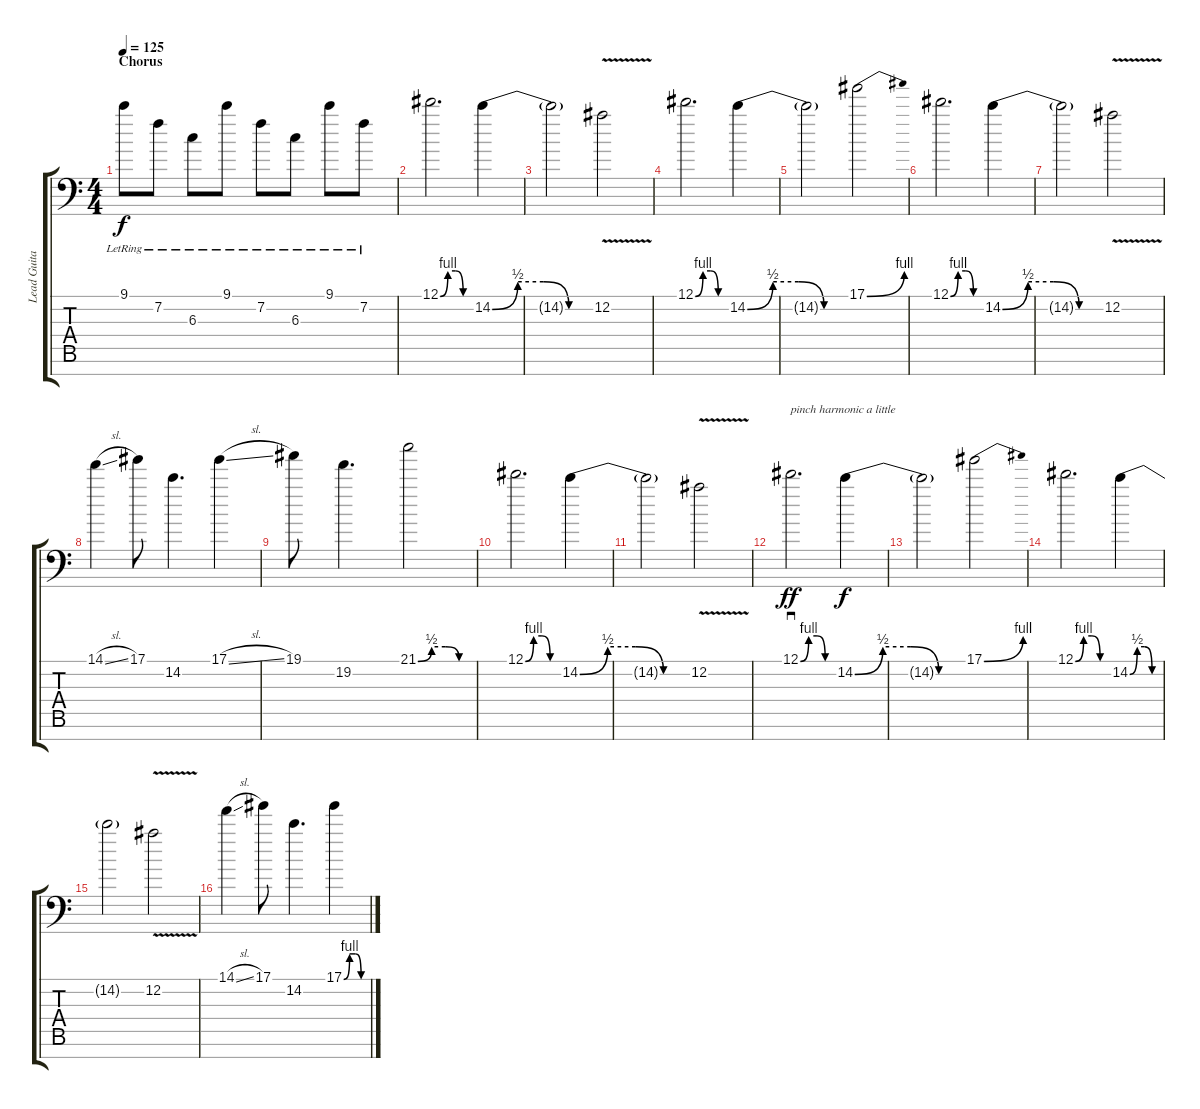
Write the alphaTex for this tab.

\track ("Lead Guitar" "Lead Guita") {instrument distortionguitar}
\staff {score tabs}
\tuning (Eb4 Bb3 Gb3 Db3 Ab2 Eb2 Ab1) {hide}
\ts (4 4)
\section ("" "Chorus")
\tempo 125
\clef f4
\ks c
9.1{lr}.8{dy f} 7.2{lr}.8 6.3{lr}.8 9.1{lr}.8 7.2{lr}.8 6.3{lr}.8 9.1{lr}.8 7.2{lr}.8 |
12.1{be (custom 0 0 15 4 30 4 45 0 60 0)}.2{d} 14.2{be (custom 0 0 15 2 30 2 45 0 60 0)}.4 |
14.2{t}.2 12.2{v}.2 |
12.1{be (custom 0 0 15 4 30 4 45 0 60 0)}.2{d} 14.2{be (custom 0 0 15 2 30 2 45 0 60 0)}.4 |
14.2{t}.2 17.1{be (bend 0 0 60 4)}.2 |
12.1{be (custom 0 0 15 4 30 4 45 0 60 0)}.2{d} 14.2{be (custom 0 0 15 2 30 2 45 0 60 0)}.4 |
14.2{t}.2 12.2{v}.2 |
14.1{sl}.4 17.1.8 14.2.4{d} 17.1{sl}.4 |
19.1.8 19.2.4{d} 21.1{be (custom 0 0 15 2 30 2 45 0 60 0)}.2 |
12.1{be (custom 0 0 15 4 30 4 45 0 60 0)}.2{d} 14.2{be (custom 0 0 15 2 30 2 45 0 60 0)}.4 |
14.2{t}.2 12.2{v}.2 |
12.1{be (custom 0 0 15 4 30 4 45 0 60 0)}.2{d sd txt "pinch harmonic a little" dy ff} 14.2{be (custom 0 0 15 2 30 2 45 0 60 0)}.4{dy f} |
14.2{t}.2 17.1{be (bend 0 0 60 4)}.2 |
12.1{be (custom 0 0 15 4 30 4 45 0 60 0)}.2{d} 14.2{be (custom 0 0 15 2 30 2 45 0 60 0)}.4 |
14.2{t}.2 12.2{v}.2 |
14.1{sl}.4 17.1.8 14.2.4{d} 17.1{be (custom 0 0 15 4 30 4 45 0 60 0)}.4
